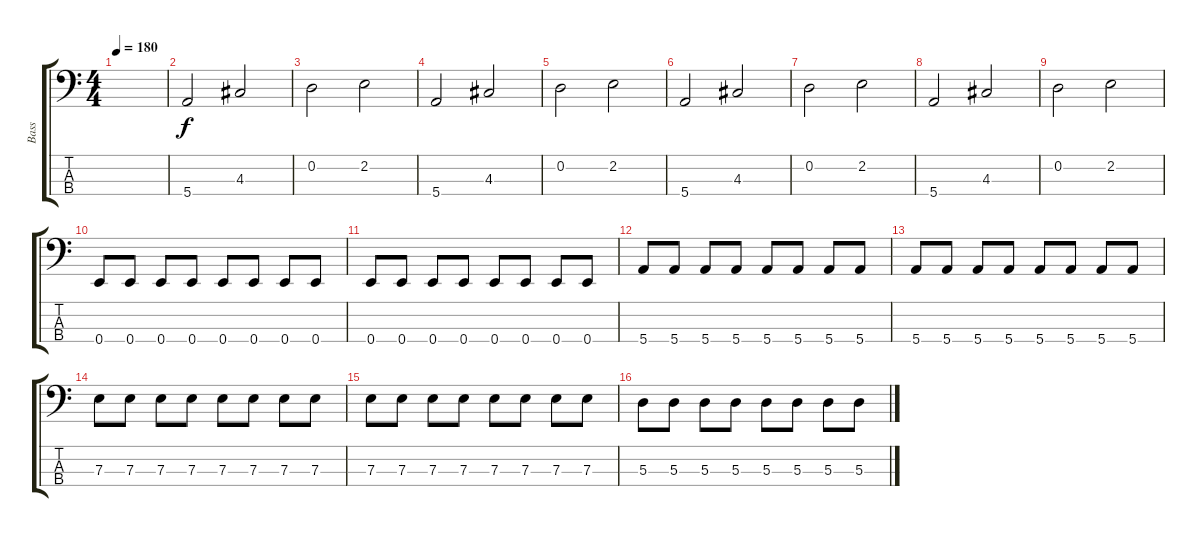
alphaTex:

\track ("Bass" "Bass") {instrument electricbasspick}
\staff {score tabs}
\tuning (G2 D2 A1 E1) {hide}
\ts (4 4)
\tempo 180
\clef f4
\ks c
|
5.4.2 4.3.2 |
0.2.2 2.2.2 |
5.4.2 4.3.2 |
0.2.2 2.2.2 |
5.4.2 4.3.2 |
0.2.2 2.2.2 |
5.4.2 4.3.2 |
0.2.2 2.2.2 |
0.4.8 0.4.8 0.4.8 0.4.8 0.4.8 0.4.8 0.4.8 0.4.8 |
0.4.8 0.4.8 0.4.8 0.4.8 0.4.8 0.4.8 0.4.8 0.4.8 |
5.4.8 5.4.8 5.4.8 5.4.8 5.4.8 5.4.8 5.4.8 5.4.8 |
5.4.8 5.4.8 5.4.8 5.4.8 5.4.8 5.4.8 5.4.8 5.4.8 |
7.3.8 7.3.8 7.3.8 7.3.8 7.3.8 7.3.8 7.3.8 7.3.8 |
7.3.8 7.3.8 7.3.8 7.3.8 7.3.8 7.3.8 7.3.8 7.3.8 |
5.3.8 5.3.8 5.3.8 5.3.8 5.3.8 5.3.8 5.3.8 5.3.8
